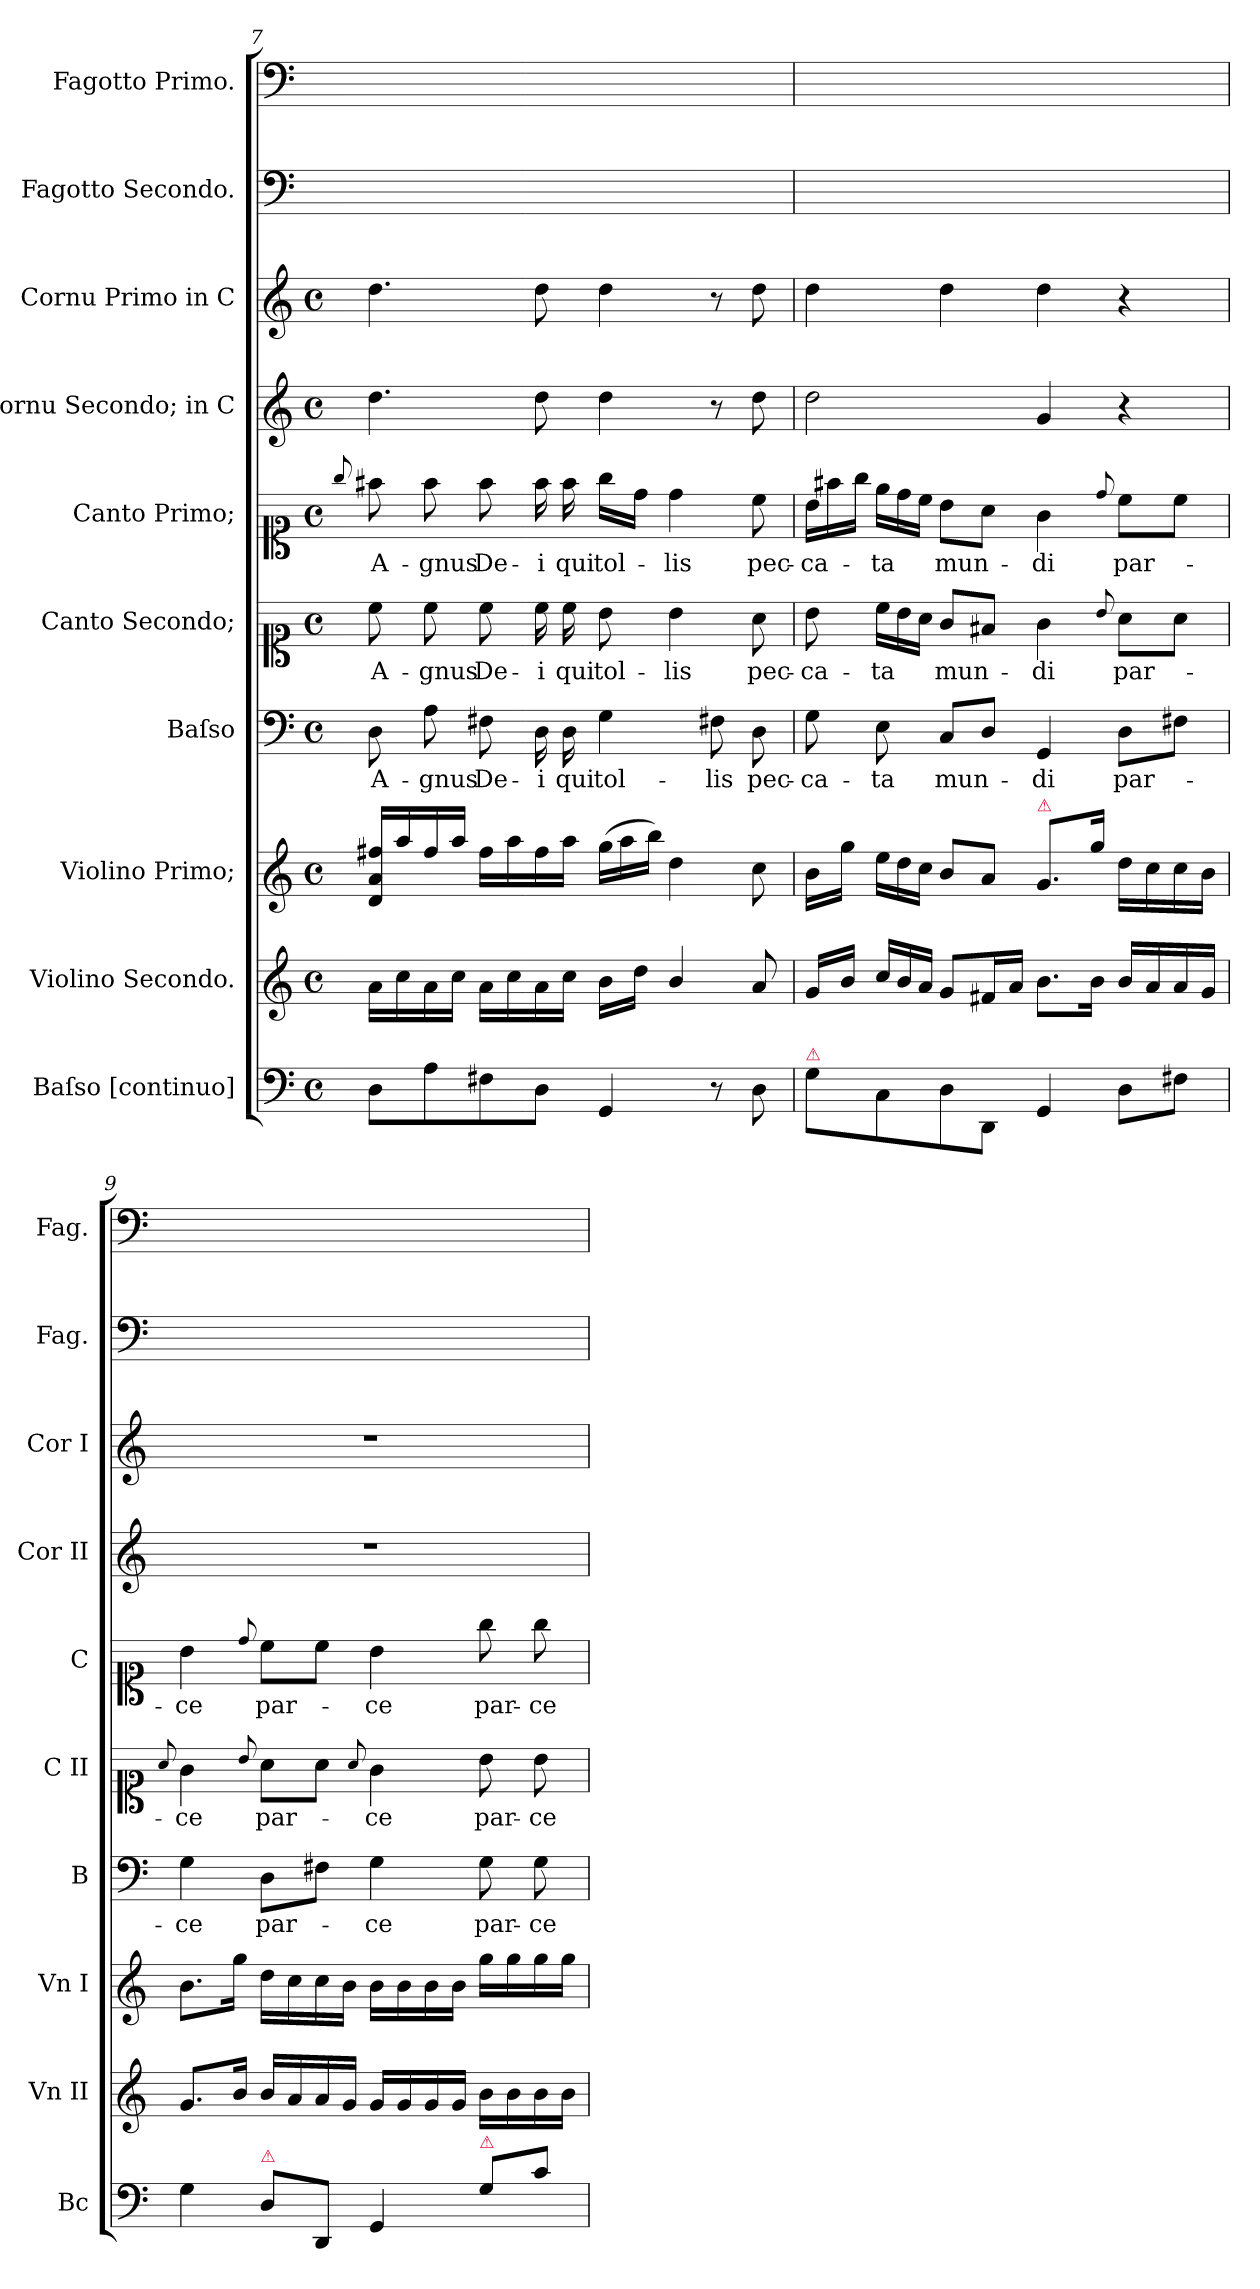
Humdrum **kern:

**kern	**kern	**kern	**kern	**text	**kern	**text	**kern	**text	**kern	**kern	**kern	**kern
*part10	*part9	*part8	*part7	*part7	*part6	*part6	*part5	*part5	*part4	*part3	*part2	*part1
*staff10	*staff9	*staff8	*staff7	*staff7	*staff6	*staff6	*staff5	*staff5	*staff4	*staff3	*staff2	*staff1
*I"Baſso [continuo]	*I"Violino Secondo.	*I"Violino Primo;	*I"Baſso	*	*I"Canto Secondo;	*	*I"Canto Primo;	*	*I"Cornu Secondo; in C	*I"Cornu Primo in C	*I"Fagotto Secondo.	*I"Fagotto Primo.
*I'Bc	*I'Vn II	*I'Vn I	*I'B	*	*I'C II	*	*I'C	*	*I'Cor II	*I'Cor I	*I'Fag.	*I'Fag.
*clefF4	*clefG2	*clefG2	*clefF4	*	*clefC1	*	*clefC1	*	*clefG2	*clefG2	*clefF4	*clefF4
*k[]	*k[]	*k[]	*k[]	*	*k[]	*	*k[]	*	*k[]	*k[]	*k[]	*k[]
*M4/4	*M4/4	*M4/4	*M4/4	*	*M4/4	*	*M4/4	*	*M4/4	*M4/4	*	*
*met(c)	*met(c)	*met(c)	*met(c)	*	*met(c)	*	*met(c)	*	*met(c)	*met(c)	*	*
=7	=7	=7	=7	=7	=7	=7	=7	=7	=7	=7	=7	=7
.	.	.	.	.	.	.	8qqgg/	.	.	.	.	.
8D\L	16a\LL	16d/ 16a/ 16ff#X/LL	8D\	A-	8cc\	A-	8ff#X\	A-	4.dd\	4.dd\	1ryy	1ryy
.	16cc\	16aa/	.	.	.	.	.	.	.	.	.	.
8A\	16a\	16ff#/	8A\	-gnus	8cc\	-gnus	8ff#\	-gnus	.	.	.	.
.	16cc\JJ	16aa/JJ	.	.	.	.	.	.	.	.	.	.
8F#X\	16a\LL	16ff#\LL	8F#X\	De-	8cc\	De-	8ff#\	De-	.	.	.	.
.	16cc\	16aa\	.	.	.	.	.	.	.	.	.	.
8D\J	16a\	16ff#\	16D\	-i	16cc\	-i	16ff#\	-i	8dd\	8dd\	.	.
.	16cc\JJ	16aa\JJ	16D\	qui	16cc\	qui	16ff#\	qui	.	.	.	.
*	*	*Xtuplet	*	*	*	*	*	*	*	*	*	*
4GG/	16b\LL	(24gg\LL	4G\	tol-	8b\	tol-	16gg\LL	tol-	4dd\	4dd\	.	.
.	.	24aa\	.	.	.	.	.	.	.	.	.	.
.	16dd\JJ	.	.	.	.	.	16dd\JJ	.	.	.	.	.
.	.	24bb\JJ)	.	.	.	.	.	.	.	.	.	.
.	4b/	4dd\	.	.	4b\	-lis	4dd\	-lis	.	.	.	.
8r	.	.	8F#X\	-lis	.	.	.	.	8r	8r	.	.
8D\	8a/	8cc\	8D\	pec-	8a\	pec-	8cc\	pec-	8dd\	8dd\	.	.
=8	=8	=8	=8	=8	=8	=8	=8	=8	=8	=8	=8	=8
*	*	*	*	*	*	*	*Xtuplet	*	*	*	*	*
!LO:TX:a:color=crimson:t=⚠	!	!	!	!	!	!	!	!	!	!	!	!
8G\L	16g/LL	16b\LL	8G\	-ca-	8b\	-ca-	24b\LL	-ca-	2dd\	4dd\	1ryy	1ryy
.	.	.	.	.	.	.	24ff#X\	.	.	.	.	.
.	16b/JJ	16gg\JJ	.	.	.	.	.	.	.	.	.	.
.	.	.	.	.	.	.	24gg\JJ	.	.	.	.	.
*	*Xtuplet	*	*	*	*Xtuplet	*	*	*	*	*	*	*
8C\	24cc/LL	24ee\LL	8E\	-ta	24cc\LL	-ta	24ee\LL	-ta	.	.	.	.
.	24b/	24dd\	.	.	24b\	.	24dd\	.	.	.	.	.
.	24a/JJ	24cc\JJ	.	.	24a\JJ	.	24cc\JJ	.	.	.	.	.
8D\	8g/L	8b/L	8C/L	mun-	8g/L	mun-	8b\L	mun-	.	4dd\	.	.
8DD/J	16f#X/L	8a/J	8D/J	.	8f#X/J	.	8a\J	.	.	.	.	.
.	16a/JJ	.	.	.	.	.	.	.	.	.	.	.
!	!	!LO:TX:a:color=crimson:t=⚠	!	!	!	!	!	!	!	!	!	!
4GG/	8.b\L	8.g/L	4GG/	-di	4g\	-di	4g\	-di	4g/	4dd\	.	.
.	16b\Jk	16gg\Jk	.	.	.	.	.	.	.	.	.	.
.	.	.	.	.	8qqb/	.	8qqdd/	.	.	.	.	.
8D\L	16b/LL	16dd\LL	8D\L	par-	8a\L	par-	8cc\L	par-	4r	4r	.	.
.	16a/	16cc\	.	.	.	.	.	.	.	.	.	.
8F#X\J	16a/	16cc\	8F#X\J	.	8a\J	.	8cc\J	.	.	.	.	.
.	16g/JJ	16b\JJ	.	.	.	.	.	.	.	.	.	.
=9	=9	=9	=9	=9	=9	=9	=9	=9	=9	=9	=9	=9
.	.	.	.	.	8qqa/	.	.	.	.	.	.	.
4G\	8.g/L	8.b\L	4G\	-ce	4g\	-ce	4b\	-ce	1r	1r	1ryy	1ryy
.	16b/Jk	16gg\Jk	.	.	.	.	.	.	.	.	.	.
.	.	.	.	.	8qqb/	.	8qqdd/	.	.	.	.	.
!LO:TX:a:color=crimson:t=⚠	!	!	!	!	!	!	!	!	!	!	!	!
8D\L	16b/LL	16dd\LL	8D\L	par-	8a\L	par-	8cc\L	par-	.	.	.	.
.	16a/	16cc\	.	.	.	.	.	.	.	.	.	.
8DD/J	16a/	16cc\	8F#X\J	.	8a\J	.	8cc\J	.	.	.	.	.
.	16g/JJ	16b\JJ	.	.	.	.	.	.	.	.	.	.
.	.	.	.	.	8qqa/	.	.	.	.	.	.	.
4GG/	16g/LL	16b\LL	4G\	-ce	4g\	-ce	4b\	-ce	.	.	.	.
.	16g/	16b\	.	.	.	.	.	.	.	.	.	.
.	16g/	16b\	.	.	.	.	.	.	.	.	.	.
.	16g/JJ	16b\JJ	.	.	.	.	.	.	.	.	.	.
!LO:TX:a:color=crimson:t=⚠	!	!	!	!	!	!	!	!	!	!	!	!
8G/L	16b\LL	16gg\LL	8G\	par-	8b\	par-	8gg\	par-	.	.	.	.
.	16b\	16gg\	.	.	.	.	.	.	.	.	.	.
8c\J	16b\	16gg\	8G\	-ce	8b\	-ce	8gg\	-ce	.	.	.	.
.	16b\JJ	16gg\JJ	.	.	.	.	.	.	.	.	.	.
=	=	=	=	=	=	=	=	=	=	=	=	=
*-	*-	*-	*-	*-	*-	*-	*-	*-	*-	*-	*-	*-
